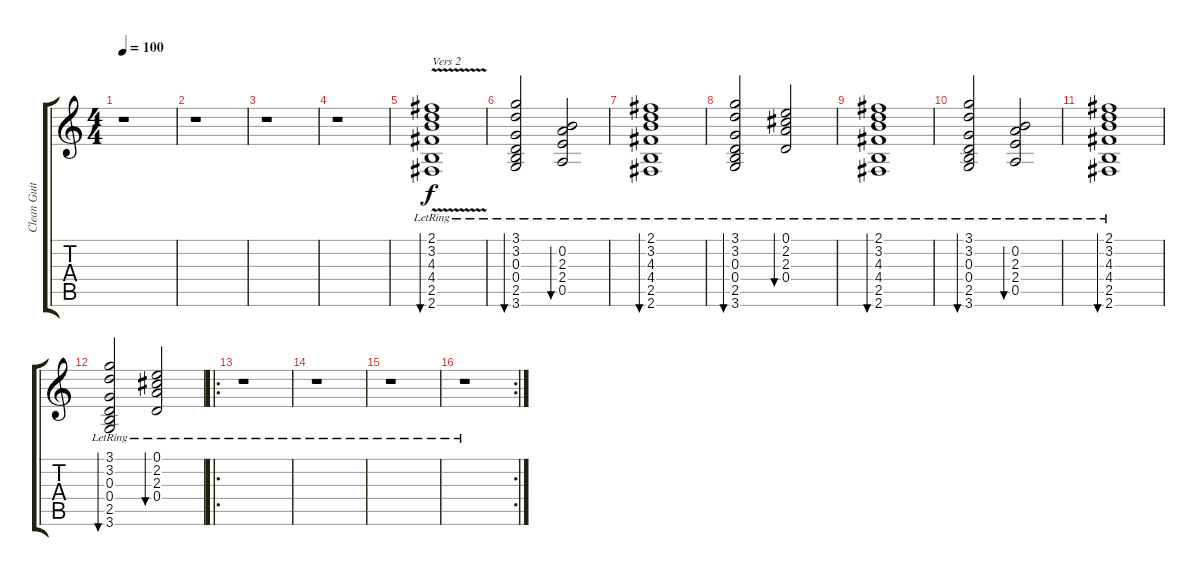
\track ("Clean Guitar II" "Clean Guit") {instrument electricguitarclean}
\staff {score tabs}
\tuning (E4 B3 G3 D3 A2 E2) {hide}
\ts (4 4)
\tempo 100
\clef g2
\ks c
r.1{dy f} |
r.1 |
r.1 |
r.1 |
(2.1{v lr} 3.2{v lr} 4.3{v lr} 4.4{v lr} 2.5{v lr} 2.6{v lr}).1{bu 60 txt "Vers 2"} |
(3.1{lr} 3.2{lr} 0.3{lr} 0.4{lr} 2.5{lr} 3.6{lr}).2{bu 60} (0.2{lr} 2.3{lr} 2.4{lr} 0.5{lr}).2{bu 60} |
(2.1{lr} 3.2{lr} 4.3{lr} 4.4{lr} 2.5{lr} 2.6{lr}).1{bu 60} |
(3.1{lr} 3.2{lr} 0.3{lr} 0.4{lr} 2.5{lr} 3.6{lr}).2{bu 60} (0.1{lr} 2.2{lr} 2.3{lr} 0.4{lr}).2{bu 60} |
(2.1{lr} 3.2{lr} 4.3{lr} 4.4{lr} 2.5{lr} 2.6{lr}).1{bu 60} |
(3.1{lr} 3.2{lr} 0.3{lr} 0.4{lr} 2.5{lr} 3.6{lr}).2{bu 60} (0.2{lr} 2.3{lr} 2.4{lr} 0.5{lr}).2{bu 60} |
(2.1{lr} 3.2{lr} 4.3{lr} 4.4{lr} 2.5{lr} 2.6{lr}).1{bu 60} |
(3.1{lr} 3.2{lr} 0.3{lr} 0.4{lr} 2.5{lr} 3.6{lr}).2{bu 60} (0.1{lr} 2.2{lr} 2.3{lr} 0.4{lr}).2{bu 60} |
\ro
r.1 |
r.1 |
r.1 |
\rc 2
r.1
